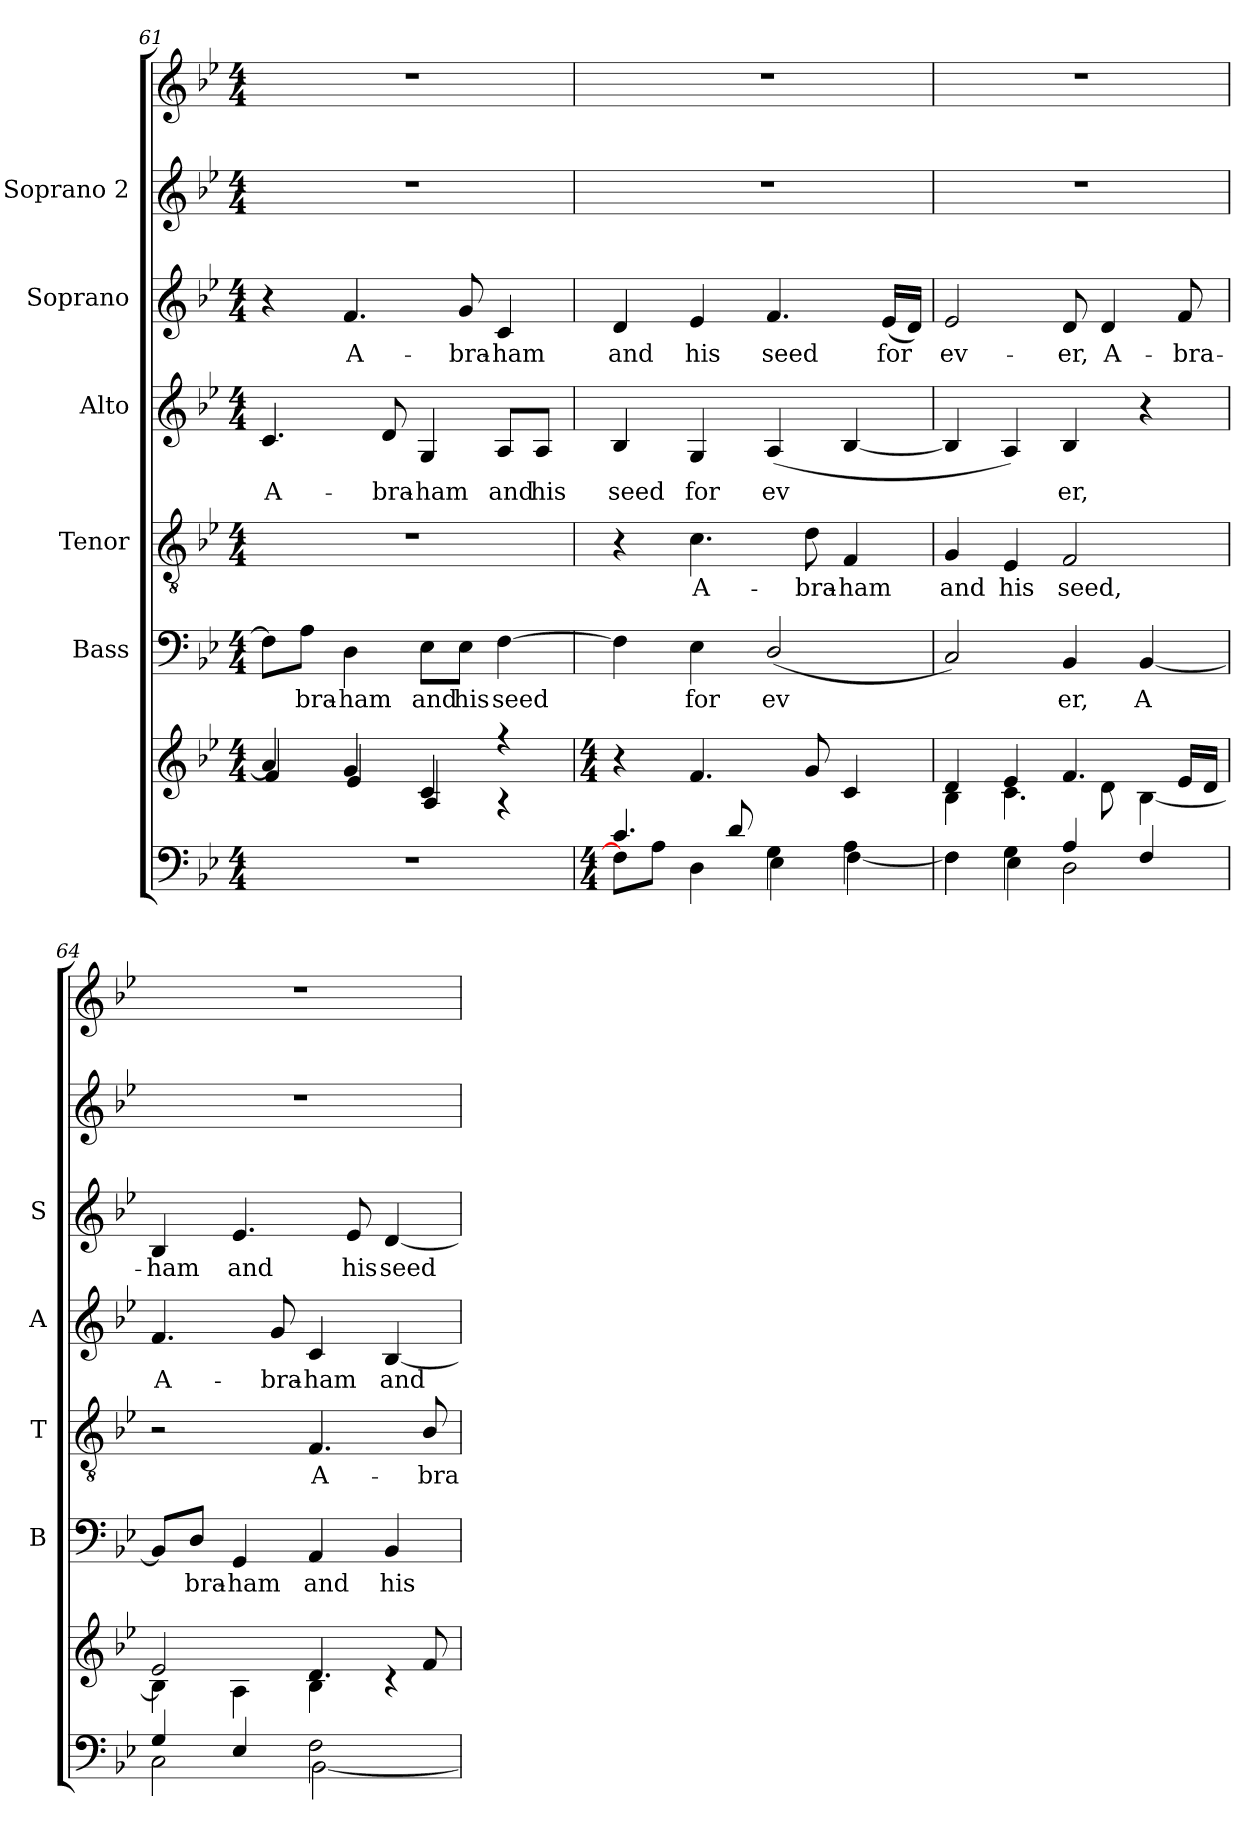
**kern	**kern	**kern	**text	**kern	**text	**kern	**text	**kern	**text	**kern	**kern
*part7	*part6	*part5	*part5	*part4	*part4	*part3	*part3	*part2	*part2	*part1	*part1
*staff8	*staff7	*staff6	*staff6	*staff5	*staff5	*staff4	*staff4	*staff3	*staff3	*staff2	*staff1
*	*	*I"Bass	*	*I"Tenor	*	*I"Alto	*	*I"Soprano	*	*I"Soprano 2	*
*	*	*I'B	*	*I'T	*	*I'A	*	*I'S	*	*	*
!!LO:PB:g=z
*clefF4	*clefG2	*clefF4	*	*clefGv2	*	*clefG2	*	*clefG2	*	*clefG2	*clefG2
*k[b-e-]	*k[b-e-]	*k[b-e-]	*	*k[b-e-]	*	*k[b-e-]	*	*k[b-e-]	*	*k[b-e-]	*k[b-e-]
*B-:	*B-:	*B-:	*	*B-:	*	*B-:	*	*B-:	*	*B-:	*B-:
*M4/4	*M4/4	*M4/4	*	*M4/4	*	*M4/4	*	*M4/4	*	*M4/4	*M4/4
=61	=61	=61	=61	=61	=61	=61	=61	=61	=61	=61	=61
*	*^	*	*	*	*	*	*	*	*	*	*
!	!	!	!	!	!	!	!	!LO:LY:b	!	!	!	!
1r	4a-/]	4f/	8F\L]	.	1r	.	4.c/	A-	4r	.	1r	1r
!	!	!	!	!LO:LY:b	!	!	!	!	!	!	!	!
.	.	.	8A\J	-bra-	.	.	.	.	.	.	.	.
!	!	!	!	!LO:LY:b	!	!	!	!	!	!LO:LY:b	!	!
.	4g/	4e-/	4D\	-ham	.	.	.	.	4.f/	A-	.	.
!	!	!	!	!	!	!	!	!LO:LY:b	!	!	!	!
.	.	.	.	.	.	.	8d/	-bra-	.	.	.	.
!	!	!	!	!LO:LY:b	!	!	!	!LO:LY:b	!	!	!	!
.	4c/	4A/	8E-\L	and	.	.	4G/	-ham	.	.	.	.
!	!	!	!	!LO:LY:b	!	!	!	!	!	!LO:LY:b	!	!
.	.	.	8E-\J	his	.	.	.	.	8g/	-bra-	.	.
!	!	!	!	!LO:LY:b	!	!	!	!LO:LY:b	!	!LO:LY:b	!	!
.	4r	4r	[4F\	seed	.	.	8A/L	and	4c/	-ham	.	.
!	!	!	!	!	!	!	!	!LO:LY:b	!	!	!	!
.	.	.	.	.	.	.	8A/J	his	.	.	.	.
*	*v	*v	*	*	*	*	*	*	*	*	*	*
=62	=62	=62	=62	=62	=62	=62	=62	=62	=62	=62	=62
*M4/4	*M4/4	*	*	*	*	*	*	*	*	*	*
*^	*	*	*	*	*	*	*	*	*	*	*
!	!	!	!	!	!	!	!	!LO:LY:b	!	!LO:LY:b	!	!
4.c/	8F\L]	4r	4F\]	.	4r	.	4B-/	seed	4d/	and	1r	1r
.	8A\J	.	.	.	.	.	.	.	.	.	.	.
!	!	!	!	!LO:LY:b	!	!LO:LY:b	!	!LO:LY:b	!	!LO:LY:b	!	!
.	4D\	4.f/	4E-\	for	4.c\	A-	4G/	for	4e-/	his	.	.
8d/	.	.	.	.	.	.	.	.	.	.	.	.
!	!	!	!	!LO:LY:b	!	!	!	!LO:LY:b	!	!LO:LY:b	!	!
4G\	4E-\	.	(<2D/	ev­	.	.	(<4A/	ev­	4.f/	seed	.	.
!	!	!	!	!	!	!LO:LY:b	!	!	!	!	!	!
.	.	8g/	.	.	8d\	-bra-	.	.	.	.	.	.
!	!	!	!	!	!	!LO:LY:b	!	!	!	!	!	!
4A\	[4F\	4c/	.	.	4F/	-ham	[4B-/	.	.	.	.	.
!	!	!	!	!	!	!	!	!	!	!LO:LY:b	!	!
.	.	.	.	.	.	.	.	.	(<16e-/LL	for	.	.
.	.	.	.	.	.	.	.	.	16d/JJ)	.	.	.
=63	=63	=63	=63	=63	=63	=63	=63	=63	=63	=63	=63	=63
*	*	*^	*	*	*	*	*	*	*	*	*	*
!	!	!	!	!	!	!	!LO:LY:b	!	!	!	!LO:LY:b	!	!
4F\	4F\]	4d/	4B-\	2C/)	.	4G/	and	4B-/]	.	2e-/	ev-	1r	1r
!	!	!	!	!	!	!	!LO:LY:b	!	!	!	!	!	!
4G\	4E-\	4e-/	4.c\	.	.	4E-/	his	4A/)	.	.	.	.	.
!	!	!	!	!	!LO:LY:b	!	!LO:LY:b	!	!LO:LY:b	!	!LO:LY:b	!	!
4A/	2D\	4.f/	.	4BB-/	er,	2F/	seed,	4B-/	er,	8d/	-er,	.	.
!	!	!	!	!	!	!	!	!	!	!	!LO:LY:b	!	!
.	.	.	8d\	.	.	.	.	.	.	4d/	A-	.	.
!	!	!	!	!	!LO:LY:b	!	!	!	!	!	!	!	!
4F/	.	.	[4B-\	[4BB-/	A­	.	.	4r	.	.	.	.	.
!	!	!	!	!	!	!	!	!	!	!	!LO:LY:b	!	!
.	.	16e-/LL	.	.	.	.	.	.	.	8f/	-bra-	.	.
.	.	16d/JJ	.	.	.	.	.	.	.	.	.	.	.
=64	=64	=64	=64	=64	=64	=64	=64	=64	=64	=64	=64	=64	=64
!	!	!	!	!	!	!	!	!	!LO:LY:b	!	!LO:LY:b	!	!
4G/	2C\	2e-/	4B-\]	8BB-/L]	.	2r	.	4.f/	A-	4B-/	-ham	1r	1r
!	!	!	!	!	!LO:LY:b	!	!	!	!	!	!	!	!
.	.	.	.	8D/J	bra-	.	.	.	.	.	.	.	.
!	!	!	!	!	!LO:LY:b	!	!	!	!	!	!LO:LY:b	!	!
4E-/	.	.	4A\	4GG/	-ham	.	.	.	.	4.e-/	and	.	.
!	!	!	!	!	!	!	!	!	!LO:LY:b	!	!	!	!
.	.	.	.	.	.	.	.	8g/	-bra-	.	.	.	.
!	!	!	!	!	!LO:LY:b	!	!LO:LY:b	!	!LO:LY:b	!	!	!	!
2F\	[2BB-\	4.d/	4B-\	4AA/	and	4.F/	A-	4c/	-ham	.	.	.	.
!	!	!	!	!	!	!	!	!	!	!	!LO:LY:b	!	!
.	.	.	.	.	.	.	.	.	.	8e-/	his	.	.
!	!	!	!	!	!LO:LY:b	!	!	!	!LO:LY:b	!	!LO:LY:b	!	!
.	.	.	4rc	4BB-/	his	.	.	[4B-/	and	[4d/	seed	.	.
!	!	!	!	!	!	!	!LO:LY:b	!	!	!	!	!	!
.	.	8f/	.	.	.	8B-/	-bra-	.	.	.	.	.	.
*v	*v	*	*	*	*	*	*	*	*	*	*	*	*
*	*v	*v	*	*	*	*	*	*	*	*	*	*
=	=	=	=	=	=	=	=	=	=	=	=
*-	*-	*-	*-	*-	*-	*-	*-	*-	*-	*-	*-
